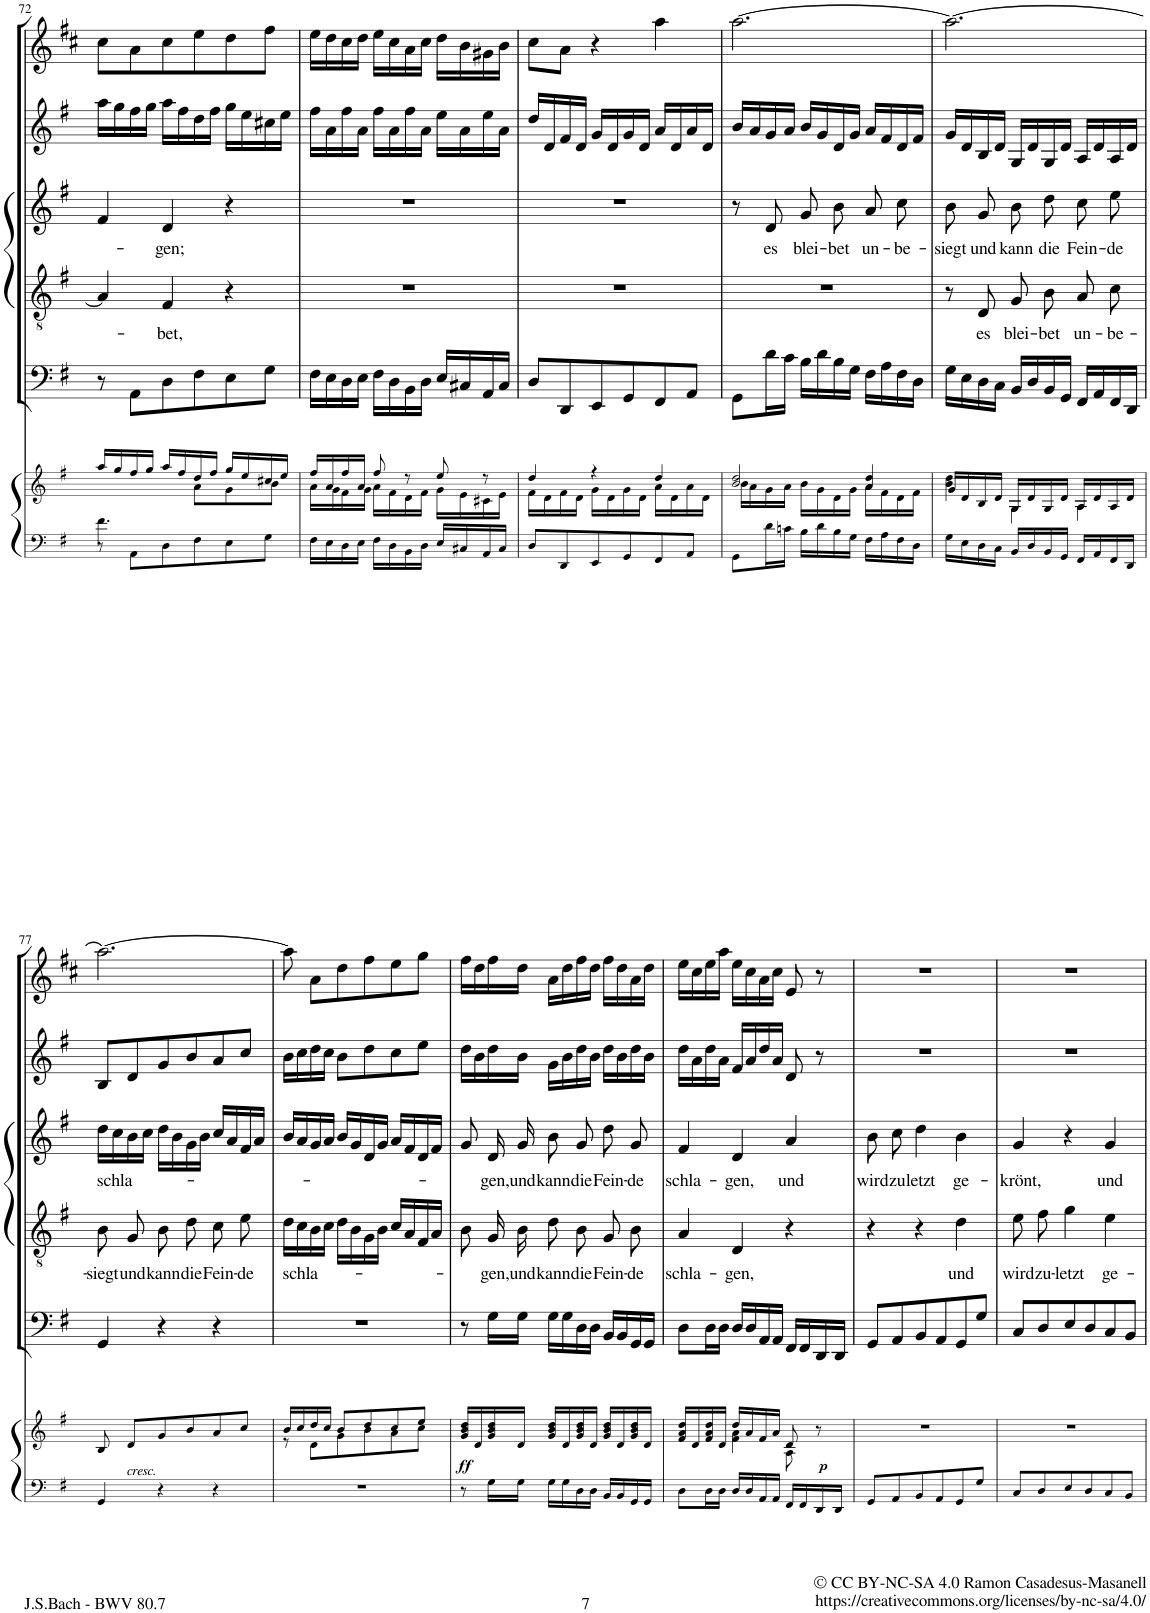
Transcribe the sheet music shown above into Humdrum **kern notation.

**kern	**kern	**dynam	**kern	**kern	**text	**kern	**text	**kern	**kern
*part6	*part6	*part6	*part5	*part4	*part4	*part3	*part3	*part2	*part1
*staff7	*staff6	*staff6/7	*staff5	*staff4	*staff4	*staff3	*staff3	*staff2	*staff1
*I"Piano reduction	*	*	*I"Continuo	*I"Tenore	*	*I"Alto	*	*I"Violino	*I"Oboe da caccia (F)
*I'Pno	*	*	*	*	*	*	*	*I'Vln	*
!!LO:PB:g=z
*clefF4	*clefG2	*	*clefF4	*clefGv2	*	*clefG2	*	*clefG2	*clefG2
*	*	*	*	*	*	*	*	*	*Trd4c7
*k[f#]	*k[f#]	*	*k[f#]	*k[f#]	*	*k[f#]	*	*k[f#]	*k[f#c#]
*M3/4	*M3/4	*	*M3/4	*M3/4	*	*M3/4	*	*M3/4	*M3/4
=72	=72	=72	=72	=72	=72	=72	=72	=72	=72
*^	*^	*	*	*	*	*	*	*	*
4.f#\	8r	16aa/LL	4.ryy	.	8r	4A/]	.	4f#/	.	16aa\LL	8cc#\L
.	.	16gg/	.	.	.	.	.	.	.	16gg\	.
.	8AA\L	16ff#/	.	.	8AA\L	.	.	.	.	16ff#\	8a\
.	.	16gg/JJ	.	.	.	.	.	.	.	16gg\JJ	.
!	!	!	!	!	!	!	!LO:LY:b	!	!LO:LY:b	!	!
.	8D\	16aa/LL	.	.	8D\	4F#/	-bet,	4d/	-gen;	16aa\LL	8cc#\
.	.	16ff#/	.	.	.	.	.	.	.	16ff#\	.
4.ryy	8F#\	16dd/	8a\L	.	8F#\	.	.	.	.	16dd\	8ee\
.	.	16ff#/JJ	.	.	.	.	.	.	.	16ff#\JJ	.
.	8E\	16gg/LL	8g\	.	8E\	4r	.	4r	.	16gg\LL	8dd\
.	.	16ee/	.	.	.	.	.	.	.	16ee\	.
.	8G\J	16cc#X/	8b\J	.	8G\J	.	.	.	.	16cc#X\	8ff#\J
.	.	16ee/JJ	.	.	.	.	.	.	.	16ee\JJ	.
*v	*v	*	*	*	*	*	*	*	*	*	*
=73	=73	=73	=73	=73	=73	=73	=73	=73	=73	=73
16F#\LL	16ff#/LL	16a\LL	.	16F#\LL	2.r	.	2.r	.	16ff#\LL	16ee\LL
16E\	16a/	16g\	.	16E\	.	.	.	.	16a\	16dd\
16D\	16ff#/	16f#\	.	16D\	.	.	.	.	16ff#\	16cc#\
16E\JJ	16a/JJ	16g\JJ	.	16E\JJ	.	.	.	.	16a\JJ	16dd\JJ
16F#\LL	8ff#/	16a\LL	.	16F#\LL	.	.	.	.	16ff#\LL	16ee\LL
16D\	.	16f#\	.	16D\	.	.	.	.	16a\	16cc#\
16BB\	8r	16d\	.	16BB\	.	.	.	.	16ff#\	16a\
16D\JJ	.	16f#\JJ	.	16D\JJ	.	.	.	.	16a\JJ	16cc#\JJ
16E/LL	8ee/	16g\LL	.	16E/LL	.	.	.	.	16ee\LL	16dd\LL
16C#X/	.	16e\	.	16C#X/	.	.	.	.	16a\	16b\
16AA/	8r	16c#X\	.	16AA/	.	.	.	.	16ee\	16g#X\
16C#/JJ	.	16e\JJ	.	16C#/JJ	.	.	.	.	16a\JJ	16b\JJ
=74	=74	=74	=74	=74	=74	=74	=74	=74	=74	=74
8D/L	4dd/	16f#\LL	.	8D/L	2.r	.	2.r	.	16dd/LL	8cc#\L
.	.	16d\	.	.	.	.	.	.	16d/	.
8DD/	.	16f#\	.	8DD/	.	.	.	.	16f#/	8a\J
.	.	16d\JJ	.	.	.	.	.	.	16d/JJ	.
8EE/	4r	16g\LL	.	8EE/	.	.	.	.	16g/LL	4r
.	.	16d\	.	.	.	.	.	.	16d/	.
8GG/	.	16g\	.	8GG/	.	.	.	.	16g/	.
.	.	16d\JJ	.	.	.	.	.	.	16d/JJ	.
8FF#/	4dd/	16a\LL	.	8FF#/	.	.	.	.	16a/LL	4aa\
.	.	16d\	.	.	.	.	.	.	16d/	.
8AA/J	.	16a\	.	8AA/J	.	.	.	.	16a/	.
.	.	16d\JJ	.	.	.	.	.	.	16d/JJ	.
=75	=75	=75	=75	=75	=75	=75	=75	=75	=75	=75
8GG\L	2b/ 2dd/	16b\LL	.	8GG\L	2.r	.	8r	.	16b/LL	[2.aa\
.	.	16a\	.	.	.	.	.	.	16a/	.
!	!	!	!	!	!	!	!	!LO:LY:b	!	!
16d\L	.	16g\	.	16d\L	.	.	8d/	es	16g/	.
16cn\JJ	.	16a\JJ	.	16c\JJ	.	.	.	.	16a/JJ	.
!	!	!	!	!	!	!	!	!LO:LY:b	!	!
16B\LL	.	16b\LL	.	16B\LL	.	.	8g/	blei-	16b/LL	.
16d\	.	16g\	.	16d\	.	.	.	.	16g/	.
!	!	!	!	!	!	!	!	!LO:LY:b	!	!
16B\	.	16d\	.	16B\	.	.	8b\	bet	16d/	.
16G\JJ	.	16g\JJ	.	16G\JJ	.	.	.	.	16g/JJ	.
!	!	!	!	!	!	!	!	!LO:LY:b	!	!
16F#\LL	4a/ 4dd/	16a\LL	.	16F#\LL	.	.	8a/	un-	16a/LL	.
16A\	.	16f#\	.	16A\	.	.	.	.	16f#/	.
!	!	!	!	!	!	!	!	!LO:LY:b	!	!
16F#\	.	16d\	.	16F#\	.	.	8cc\	be-	16d/	.
16D\JJ	.	16f#\JJ	.	16D\JJ	.	.	.	.	16f#/JJ	.
=76	=76	=76	=76	=76	=76	=76	=76	=76	=76	=76
!	!	!	!	!	!	!	!	!LO:LY:b	!	!
16G\LL	16g/LL	4b\ 4dd\	.	16G\LL	8r	.	8b\	siegt	16g/LL	2.aa\_
16E\	16d/	.	.	16E\	.	.	.	.	16d/	.
!	!	!	!	!	!	!LO:LY:b	!	!LO:LY:b	!	!
16D\	16B/	.	.	16D\	8D/	es	8g/	und	16B/	.
16C\JJ	16d/JJ	.	.	16C\JJ	.	.	.	.	16d/JJ	.
!	!	!	!	!	!	!LO:LY:b	!	!LO:LY:b	!	!
16BB/LL	16G/LL	4G\	.	16BB/LL	8G/	blei-	8b\	kann	16G/LL	.
16D/	16d/	.	.	16D/	.	.	.	.	16d/	.
!	!	!	!	!	!	!LO:LY:b	!	!LO:LY:b	!	!
16BB/	16G/	.	.	16BB/	8B\	bet	8dd\	die	16G/	.
16GG/JJ	16d/JJ	.	.	16GG/JJ	.	.	.	.	16d/JJ	.
!	!	!	!	!	!	!LO:LY:b	!	!LO:LY:b	!	!
16FF#/LL	16A/LL	4A\	.	16FF#/LL	8A/	un-	8cc\	Fein-	16A/LL	.
16AA/	16d/	.	.	16AA/	.	.	.	.	16d/	.
!	!	!	!	!	!	!LO:LY:b	!	!LO:LY:b	!	!
16FF#/	16A/	.	.	16FF#/	8c\	be-	8ee\	de	16A/	.
16DD/JJ	16d/JJ	.	.	16DD/JJ	.	.	.	.	16d/JJ	.
*	*v	*v	*	*	*	*	*	*	*	*
!!LO:LB:g=z
=77	=77	=77	=77	=77	=77	=77	=77	=77	=77
!	!	!	!	!	!LO:LY:b	!	!LO:LY:b	!	!
4GG/	8B/	.	4GG/	8B\	siegt	16dd\LL	schla-	8B/L	2.aa\_
.	.	.	.	.	.	16cc\	.	.	.
!	!LO:TX:b:i:t=cresc.	!	!	!	!	!	!	!	!
!	!	!	!	!	!LO:LY:b	!	!	!	!
.	8d/L	.	.	8G/	und	16b\	.	8d/	.
.	.	.	.	.	.	16cc\JJ	.	.	.
!	!	!	!	!	!LO:LY:b	!	!	!	!
4r	8g/	.	4r	8B\	kann	16dd\LL	.	8g/	.
.	.	.	.	.	.	16b\	.	.	.
!	!	!	!	!	!LO:LY:b	!	!	!	!
.	8b/	.	.	8d\	die	16g\	.	8b/	.
.	.	.	.	.	.	16b\JJ	.	.	.
!	!	!	!	!	!LO:LY:b	!	!	!	!
4r	8a/	.	4r	8c\	Fein-	16cc/LL	.	8a/	.
.	.	.	.	.	.	16a/	.	.	.
!	!	!	!	!	!LO:LY:b	!	!	!	!
.	8cc/J	.	.	8e\	de	16f#/	.	8cc/J	.
.	.	.	.	.	.	16a/JJ	.	.	.
=78	=78	=78	=78	=78	=78	=78	=78	=78	=78
*	*^	*	*	*	*	*	*	*	*
!	!	!	!	!	!	!LO:LY:b	!	!	!	!
2.r	16b/LL	8r	.	2.r	16d\LL	schla-	16b/LL	.	16b\LL	8aa\]
.	16cc/	.	.	.	16c\	.	16a/	.	16cc\	.
.	16dd/	8d\L	.	.	16B\	.	16g/	.	16dd\	8a\L
.	16cc/JJ	.	.	.	16c\JJ	.	16a/JJ	.	16cc\JJ	.
.	8b/L	8g\	.	.	16d\LL	.	16b/LL	.	8b\L	8dd\
.	.	.	.	.	16B\	.	16g/	.	.	.
.	8dd/	8b\	.	.	16G\	.	16d/	.	8dd\	8ff#\
.	.	.	.	.	16B\JJ	.	16g/JJ	.	.	.
.	8cc/	8a\	.	.	16c/LL	.	16a/LL	.	8cc\	8ee\
.	.	.	.	.	16A/	.	16f#/	.	.	.
.	8ee/J	8cc\J	.	.	16F#/	.	16d/	.	8ee\J	8gg\J
.	.	.	.	.	16A/JJ	.	16f#/JJ	.	.	.
*	*v	*v	*	*	*	*	*	*	*	*
=79	=79	=79	=79	=79	=79	=79	=79	=79	=79
!	!	!LO:DY:b	!	!	!	!	!	!	!
8r	16g/ 16b/ 16dd/LL	ff	8r	8B\	.	8g/	.	16dd\LL	16ff#\LL
.	16d/	.	.	.	.	.	.	16b\	16dd\
!	!	!	!	!	!LO:LY:b	!	!LO:LY:b	!	!
16G\LL	16g/ 16b/ 16dd/	.	16G\LL	16G/	-gen,	16d/	-gen,	16dd\	16ff#\
!	!	!	!	!	!LO:LY:b	!	!LO:LY:b	!	!
16G\JJ	16d/JJ	.	16G\JJ	16B\	und	16g/	und	16b\JJ	16dd\JJ
!	!	!	!	!	!LO:LY:b	!	!LO:LY:b	!	!
16G\LL	16g/ 16b/ 16dd/LL	.	16G\LL	8d\	kann	8b\	kann	16g\LL	16a\LL
16G\	16d/	.	16G\	.	.	.	.	16b\	16dd\
!	!	!	!	!	!LO:LY:b	!	!LO:LY:b	!	!
16D\	16g/ 16b/ 16dd/	.	16D\	8B\	die	8g/	die	16dd\	16ff#\
16D\JJ	16d/JJ	.	16D\JJ	.	.	.	.	16b\JJ	16dd\JJ
!	!	!	!	!	!LO:LY:b	!	!LO:LY:b	!	!
16BB/LL	16g/ 16b/ 16dd/LL	.	16BB/LL	8G/	Fein-	8dd\	Fein-	16dd\LL	16ff#\LL
16BB/	16d/	.	16BB/	.	.	.	.	16b\	16dd\
!	!	!	!	!	!LO:LY:b	!	!LO:LY:b	!	!
16GG/	16g/ 16b/ 16dd/	.	16GG/	8B\	de	8g/	de	16dd\	16a\
16GG/JJ	16d/JJ	.	16GG/JJ	.	.	.	.	16b\JJ	16dd\JJ
=80	=80	=80	=80	=80	=80	=80	=80	=80	=80
*	*^	*	*	*	*	*	*	*	*
!	!	!	!	!	!	!LO:LY:b	!	!LO:LY:b	!	!
8D\L	16f#/ 16a/ 16dd/LL	4ryy	.	8D\L	4A/	schla-	4f#/	schla-	16dd\LL	16ee\LL
.	16d/	.	.	.	.	.	.	.	16a\	16cc#\
16D\L	16f#/ 16a/ 16dd/	.	.	16D\L	.	.	.	.	16dd\	16ee\
16D\JJ	16d/JJ	.	.	16D\JJ	.	.	.	.	16a\JJ	16aa\JJ
!	!	!	!	!	!	!LO:LY:b	!	!LO:LY:b	!	!
16D/LL	16dd/LL	4f#\ 4a\	.	16D/LL	4D/	gen,	4d/	gen,	16f#/LL	16ee\LL
16D/	16a/	.	.	16D/	.	.	.	.	16a/	16cc#\
16AA/	16f#/	.	.	16AA/	.	.	.	.	16dd/	16a\
16AA/JJ	16a/JJ	.	.	16AA/JJ	.	.	.	.	16a/JJ	16cc#\JJ
!	!	!	!	!	!	!	!	!LO:LY:b	!	!
16FF#/LL	8d/	8A\	.	16FF#/LL	4r	.	4a/	und	8d/	8e/
16FF#/	.	.	.	16FF#/	.	.	.	.	.	.
!	!	!	!LO:DY:b	!	!	!	!	!	!	!
16DD/	8r	8ryy	p	16DD/	.	.	.	.	8r	8r
16DD/JJ	.	.	.	16DD/JJ	.	.	.	.	.	.
*	*v	*v	*	*	*	*	*	*	*	*
=81	=81	=81	=81	=81	=81	=81	=81	=81	=81
!	!	!	!	!	!	!	!LO:LY:b	!	!
8GG/L	2.r	.	8GG/L	4r	.	8b\	wird	2.r	2.r
!	!	!	!	!	!	!	!LO:LY:b	!	!
8AA/	.	.	8AA/	.	.	8cc\	zu	.	.
!	!	!	!	!	!	!	!LO:LY:b	!	!
8BB/	.	.	8BB/	4r	.	4dd\	letzt	.	.
8AA/	.	.	8AA/	.	.	.	.	.	.
!	!	!	!	!	!LO:LY:b	!	!LO:LY:b	!	!
8GG/	.	.	8GG/	4d\	und	4b\	ge-	.	.
8G/J	.	.	8G/J	.	.	.	.	.	.
=82	=82	=82	=82	=82	=82	=82	=82	=82	=82
!	!	!	!	!	!LO:LY:b	!	!LO:LY:b	!	!
8C/L	2.r	.	8C/L	8e\	wird	4g/	krönt,	2.r	2.r
!	!	!	!	!	!LO:LY:b	!	!	!	!
8D/	.	.	8D/	8f#\	zu-	.	.	.	.
!	!	!	!	!	!LO:LY:b	!	!	!	!
8E/	.	.	8E/	4g\	letzt	4r	.	.	.
8D/	.	.	8D/	.	.	.	.	.	.
!	!	!	!	!	!LO:LY:b	!	!LO:LY:b	!	!
8C/	.	.	8C/	4e\	ge-	4g/	und	.	.
8BB/J	.	.	8BB/J	.	.	.	.	.	.
=	=	=	=	=	=	=	=	=	=
*-	*-	*-	*-	*-	*-	*-	*-	*-	*-
